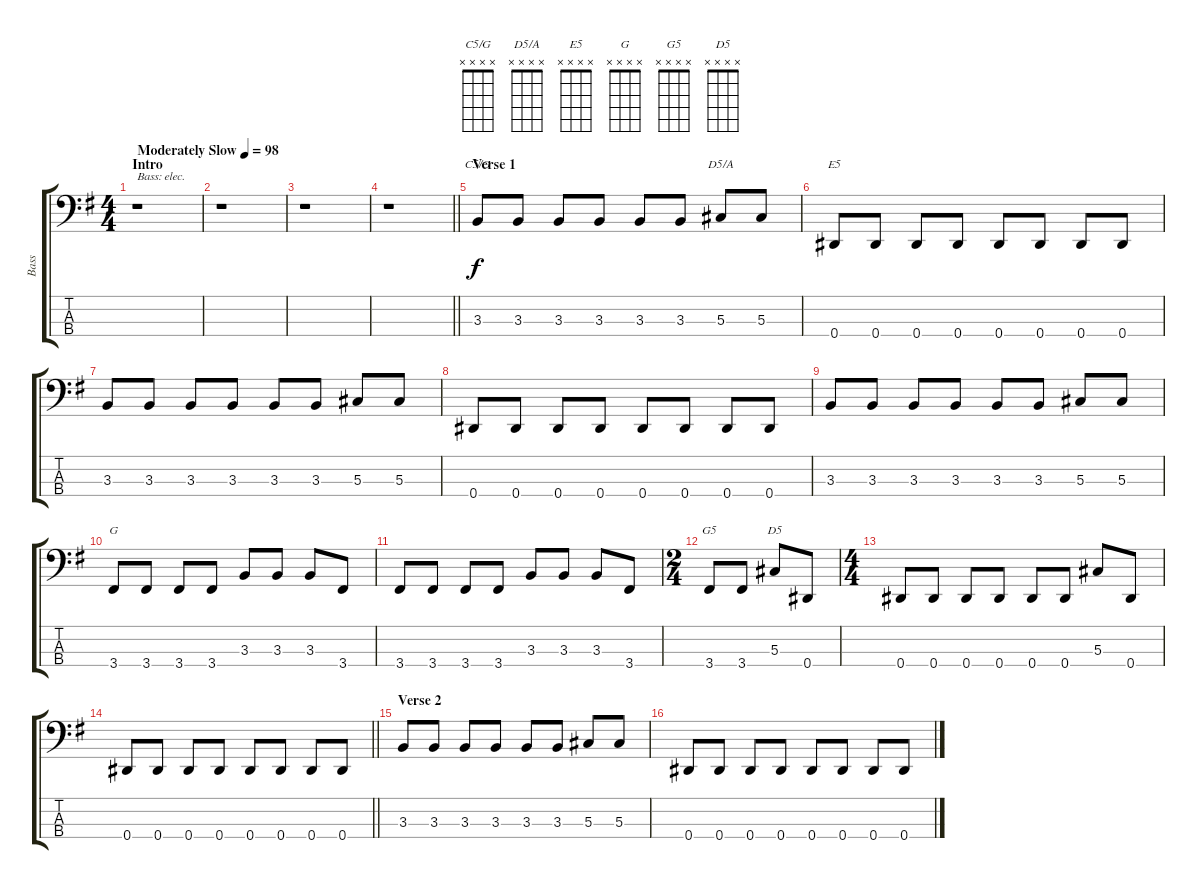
\track ("Bass" "Bass") {instrument electricbassfinger}
\staff {score tabs}
\tuning (Gb2 Db2 Ab1 Eb1) {hide}
\chord ("C5/G" x x x x)
\chord ("D5/A" x x x x)
\chord ("E5" x x x x)
\chord ("G" x x x x)
\chord ("G5" x x x x)
\chord ("D5" x x x x)
\ts (4 4)
\section ("" "Intro")
\tempo (98 "Moderately Slow")
\clef f4
\ks g
r.1{txt "Bass: elec." dy f instrument electricbassfinger} |
r.1 |
r.1 |
\barLineRight lightlight
r.1 |
\section ("" "Verse 1")
3.3.8{ch "C5/G"} 3.3.8 3.3.8 3.3.8 3.3.8 3.3.8 5.3.8{ch "D5/A"} 5.3.8 |
0.4.8{ch "E5"} 0.4.8 0.4.8 0.4.8 0.4.8 0.4.8 0.4.8 0.4.8 |
3.3.8 3.3.8 3.3.8 3.3.8 3.3.8 3.3.8 5.3.8 5.3.8 |
0.4.8 0.4.8 0.4.8 0.4.8 0.4.8 0.4.8 0.4.8 0.4.8 |
3.3.8 3.3.8 3.3.8 3.3.8 3.3.8 3.3.8 5.3.8 5.3.8 |
3.4.8{ch "G"} 3.4.8 3.4.8 3.4.8 3.3.8 3.3.8 3.3.8 3.4.8 |
3.4.8 3.4.8 3.4.8 3.4.8 3.3.8 3.3.8 3.3.8 3.4.8 |
\ts (2 4)
3.4.8{ch "G5"} 3.4.8 5.3.8{ch "D5"} 0.4.8 |
\ts (4 4)
0.4.8 0.4.8 0.4.8 0.4.8 0.4.8 0.4.8 5.3.8 0.4.8 |
\barLineRight lightlight
0.4.8 0.4.8 0.4.8 0.4.8 0.4.8 0.4.8 0.4.8 0.4.8 |
\section ("" "Verse 2")
3.3.8 3.3.8 3.3.8 3.3.8 3.3.8 3.3.8 5.3.8 5.3.8 |
0.4.8 0.4.8 0.4.8 0.4.8 0.4.8 0.4.8 0.4.8 0.4.8
